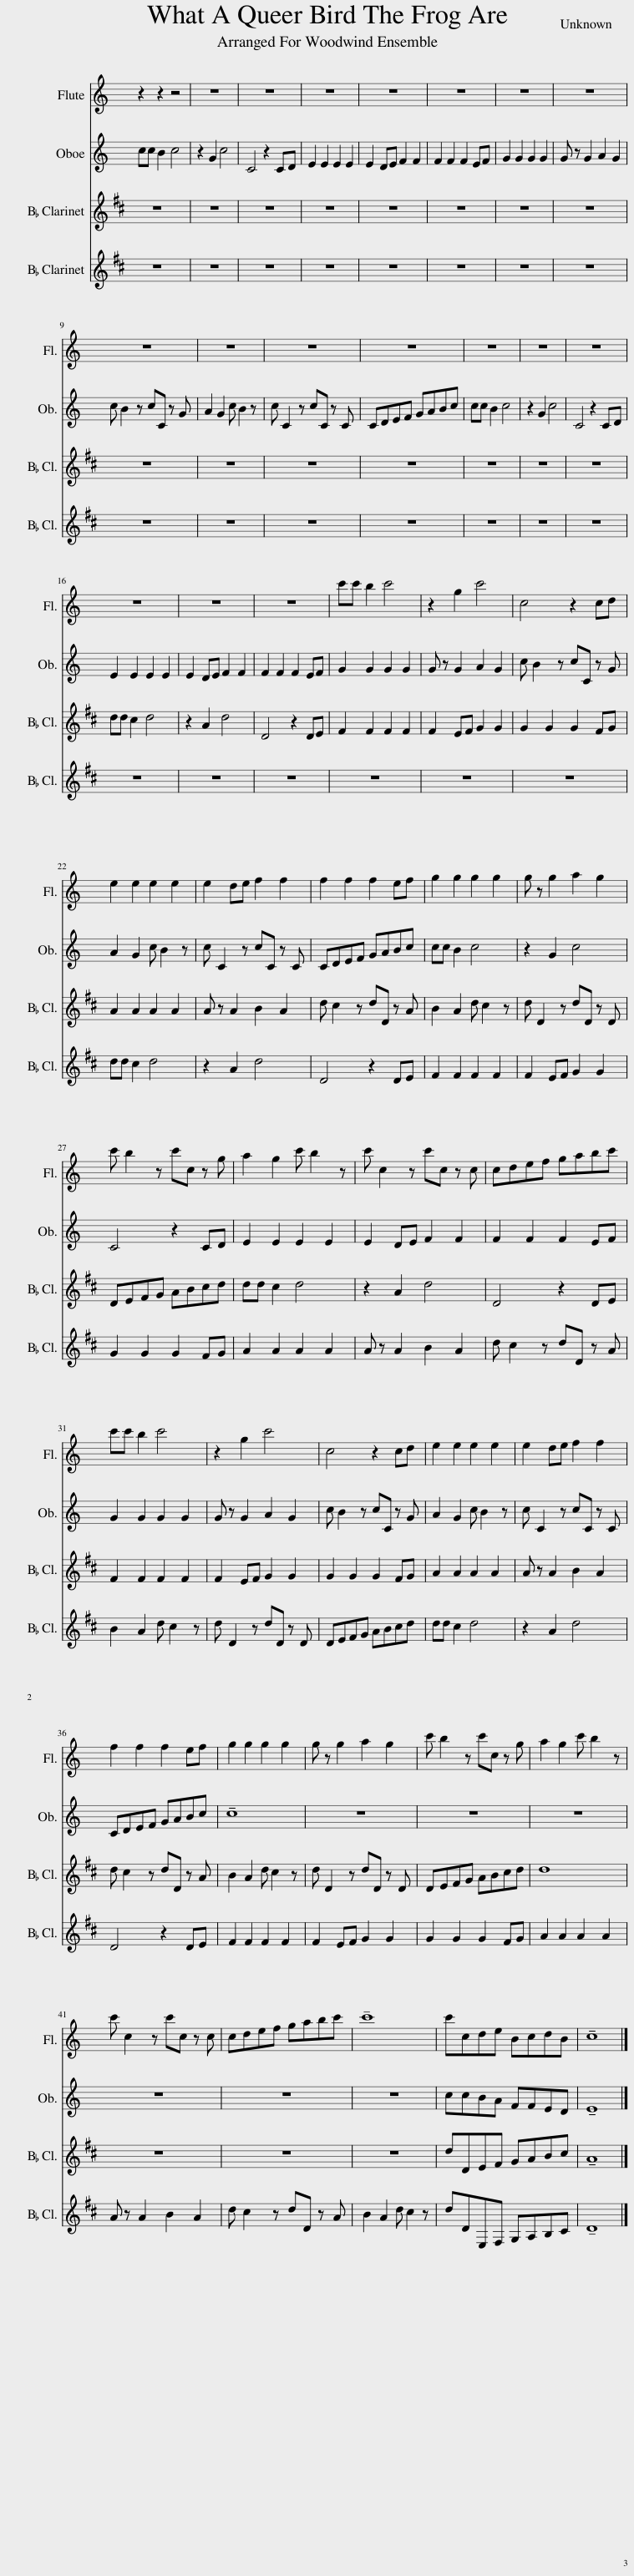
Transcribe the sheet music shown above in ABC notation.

X:1
%%score 1 2 3 4
L:1/8
M:none
I:linebreak $
K:C
V:1 treble
V:2 treble
V:3 treble transpose=-2
V:4 treble transpose=-2
V:1
 z2 z2 z4 | z8 | z8 | z8 | z8 | %5
 z8 | z8 | z8 |$ z8 | z8 | %10
 z8 | z8 | z8 | z8 | z8 |$ %15
 z8 | z8 | z8 | c'c' b2 c'4 | z2 g2 c'4 | %20
 c4 z2 cd |$ e2 e2 e2 e2 | e2 de f2 f2 | f2 f2 f2 ef | g2 g2 g2 g2 | %25
 g z g2 a2 g2 |$ c' b2 z c'c z g | a2 g2 c' b2 z | c' c2 z c'c z c | cdef gabc' |$ %30
 c'c' b2 c'4 | z2 g2 c'4 | c4 z2 cd | e2 e2 e2 e2 | e2 de f2 f2 |$ %35
 f2 f2 f2 ef | g2 g2 g2 g2 | g z g2 a2 g2 | c' b2 z c'c z g | a2 g2 c' b2 z |$ %40
 c' c2 z c'c z c | cdef gabc' | !tenuto!c'8 | c'cde BcdB | !tenuto!c8 |] %45
V:2
 cc B2 c4 | z2 G2 c4 | C4 z2 CD | E2 E2 E2 E2 | E2 DE F2 F2 | %5
 F2 F2 F2 EF | G2 G2 G2 G2 | G z G2 A2 G2 |$ c B2 z cC z G | A2 G2 c B2 z | %10
 c C2 z cC z C | CDEF GABc | cc B2 c4 | z2 G2 c4 | C4 z2 CD |$ %15
 E2 E2 E2 E2 | E2 DE F2 F2 | F2 F2 F2 EF | G2 G2 G2 G2 | G z G2 A2 G2 | %20
 c B2 z cC z G |$ A2 G2 c B2 z | c C2 z cC z C | CDEF GABc | cc B2 c4 | %25
 z2 G2 c4 |$ C4 z2 CD | E2 E2 E2 E2 | E2 DE F2 F2 | F2 F2 F2 EF |$ %30
 G2 G2 G2 G2 | G z G2 A2 G2 | c B2 z cC z G | A2 G2 c B2 z | c C2 z cC z C |$ %35
 CDEF GABc | !tenuto!c8 | z8 | z8 | z8 |$ %40
 z8 | z8 | z8 | ccBA FFED | !tenuto!E8 |] %45
V:3
[K:D] z8 | z8 | z8 | z8 | z8 | %5
 z8 | z8 | z8 |$ z8 | z8 | %10
 z8 | z8 | z8 | z8 | z8 |$ %15
 dd c2 d4 | z2 A2 d4 | D4 z2 DE | F2 F2 F2 F2 | F2 EF G2 G2 | %20
 G2 G2 G2 FG |$ A2 A2 A2 A2 | A z A2 B2 A2 | d c2 z dD z A | B2 A2 d c2 z | %25
 d D2 z dD z D |$ DEFG ABcd | dd c2 d4 | z2 A2 d4 | D4 z2 DE |$ %30
 F2 F2 F2 F2 | F2 EF G2 G2 | G2 G2 G2 FG | A2 A2 A2 A2 | A z A2 B2 A2 |$ %35
 d c2 z dD z A | B2 A2 d c2 z | d D2 z dD z D | DEFG ABcd | d8 |$ %40
 z8 | z8 | z8 | dDEF GABc | !tenuto!A8 |] %45
V:4
[K:D] z8 | z8 | z8 | z8 | z8 | %5
 z8 | z8 | z8 |$ z8 | z8 | %10
 z8 | z8 | z8 | z8 | z8 |$ %15
 z8 | z8 | z8 | z8 | z8 | %20
 z8 |$ dd c2 d4 | z2 A2 d4 | D4 z2 DE | F2 F2 F2 F2 | %25
 F2 EF G2 G2 |$ G2 G2 G2 FG | A2 A2 A2 A2 | A z A2 B2 A2 | d c2 z dD z A |$ %30
 B2 A2 d c2 z | d D2 z dD z D | DEFG ABcd | dd c2 d4 | z2 A2 d4 |$ %35
 D4 z2 DE | F2 F2 F2 F2 | F2 EF G2 G2 | G2 G2 G2 FG | A2 A2 A2 A2 |$ %40
 A z A2 B2 A2 | d c2 z dD z A | B2 A2 d c2 z | dDE,F, G,A,B,C | !tenuto!D8 |] %45
